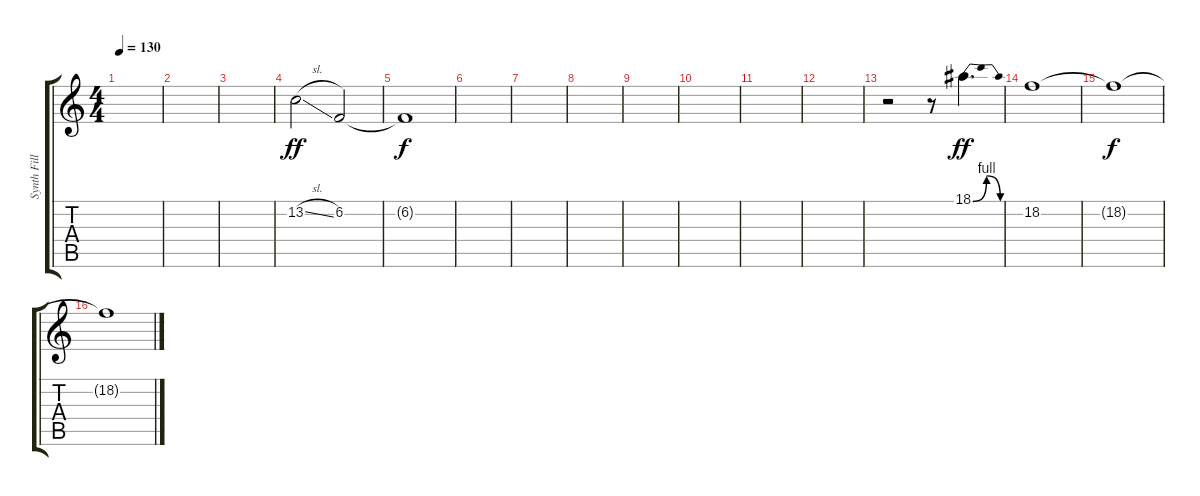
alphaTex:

\track ("Synth Fills" "Synth Fill") {instrument lead2sawtooth}
\staff {score tabs}
\tuning (E4 B3 G3 D3 A2 E2) {hide}
\ts (4 4)
\tempo 130
\clef g2
\ks c
|
|
|
13.2{sl}.2{dy ff} 6.2.2 |
6.2{t}.1{dy f} |
|
|
|
|
|
|
|
r.2 r.8 18.1{be (bendrelease 0 0 6 4 38 4 60 0)}.4{d dy ff} |
18.2.1 |
18.2{t}.1{dy f} |
18.2{t}.1
